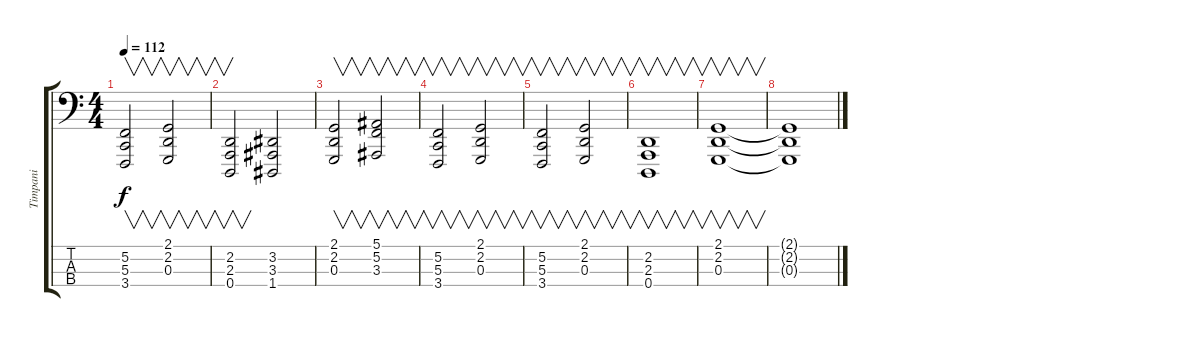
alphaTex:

\track ("Timpani" "Timpani") {instrument timpani}
\staff {score tabs}
\tuning (F2 C2 G1 D1) {hide}
\ts (4 4)
\tempo 112
\clef f4
\ks c
(5.2 5.3 3.4).2{v dy f} (2.1 2.2 0.3).2{v} |
(2.2 2.3 0.4).2{v} (3.2 3.3 1.4).2 |
(2.1 2.2 0.3).2{v} (5.1 5.2 3.3).2{v} |
(5.2 5.3 3.4).2{v} (2.1 2.2 0.3).2{v} |
(5.2 5.3 3.4).2{v} (2.1 2.2 0.3).2{v} |
(2.2 2.3 0.4).1{v} |
(2.1 2.2 0.3).1{v} |
(2.1{t} 2.2{t} 0.3{t}).1
